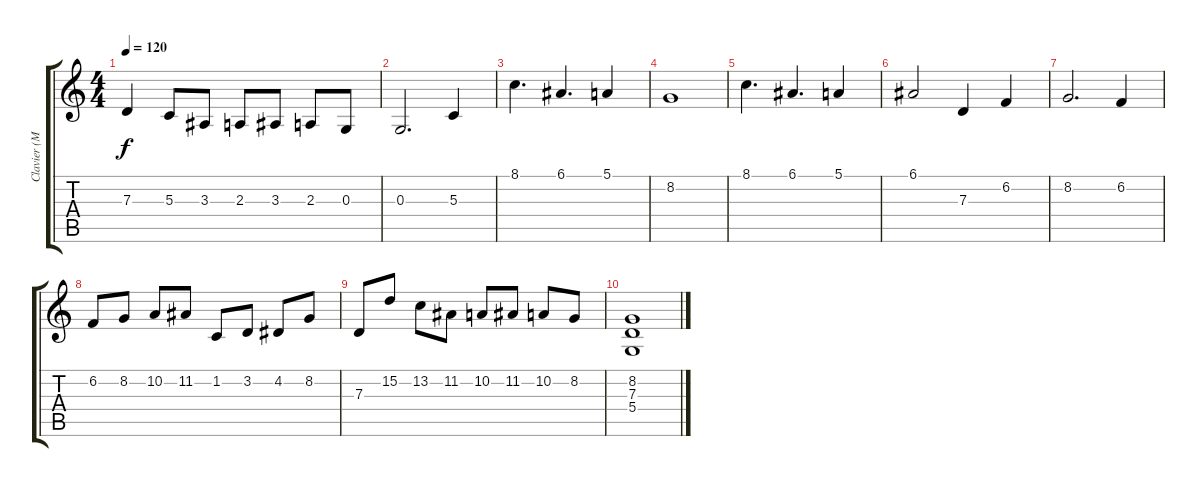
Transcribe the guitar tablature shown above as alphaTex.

\track ("Clavier (Main Gauche)" "Clavier (M") {instrument stringensemble1}
\staff {score tabs}
\tuning (E4 B3 G3 D3 A2 E2) {hide}
\ts (4 4)
\tempo 120
\clef g2
\ks c
7.3.4{dy f} 5.3.8 3.3.8 2.3.8 3.3.8 2.3.8 0.3.8 |
0.3.2{d} 5.3.4 |
8.1.4{d} 6.1.4{d} 5.1.4 |
8.2.1 |
8.1.4{d} 6.1.4{d} 5.1.4 |
6.1.2 7.3.4 6.2.4 |
8.2.2{d} 6.2.4 |
6.2.8 8.2.8 10.2.8 11.2.8 1.2.8 3.2.8 4.2.8 8.2.8 |
7.3.8 15.2.8 13.2.8 11.2.8 10.2.8 11.2.8 10.2.8 8.2.8 |
(8.2 7.3 5.4).1
